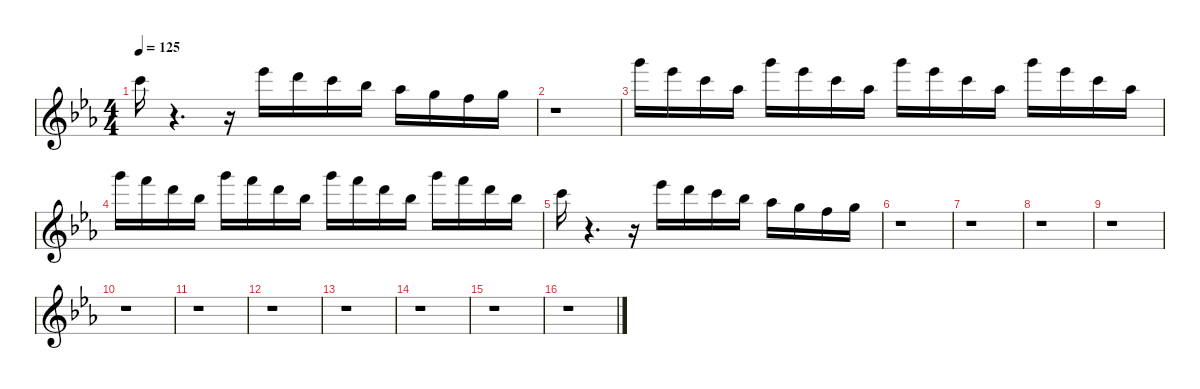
\defaultSystemsLayout 4
\hideDynamics
\bracketExtendMode nobrackets
\singleTrackTrackNamePolicy hidden
\multiTrackTrackNamePolicy hidden
\firstSystemTrackNameMode fullname
\firstSystemTrackNameOrientation horizontal
\otherSystemsTrackNameOrientation horizontal
\track ("Vibrafone" "vib.") {instrument vibraphone}
\staff {score}
\tuning (E4 B3 G3 D3 A2 E2)
\ts (4 4)
\tempo 125
\clef g2
\ks eb
20.1{acc forcenatural}.16{dy f beam Down} r.4{d beam Down} r.16{beam Down} 23.1{acc b}.16{beam Down} 22.1{acc forcenatural}.16{beam Down} 20.1{acc forcenatural}.16{beam Down} 18.1{acc b}.16{beam Down} 16.1{acc b}.16{beam Down} 15.1{acc forcenatural}.16{beam Down} 13.1{acc forcenatural}.16{beam Down} 15.1{acc forcenatural}.16{beam Down} |
r.1{beam Down} |
27.1{acc forcenatural}.16{beam Down} 23.1{acc b}.16{beam Down} 20.1{acc forcenatural}.16{beam Down} 21.2{acc b}.16{beam Down} 27.1{acc forcenatural}.16{beam Down} 23.1{acc b}.16{beam Down} 20.1{acc forcenatural}.16{beam Down} 21.2{acc b}.16{beam Down} 27.1{acc forcenatural}.16{beam Down} 23.1{acc b}.16{beam Down} 20.1{acc forcenatural}.16{beam Down} 21.2{acc b}.16{beam Down} 27.1{acc forcenatural}.16{beam Down} 23.1{acc b}.16{beam Down} 20.1{acc forcenatural}.16{beam Down} 21.2{acc b}.16{beam Down} |
27.1{acc forcenatural}.16{beam Down} 25.1{acc forcenatural}.16{beam Down} 22.1{acc forcenatural}.16{beam Down} 23.2{acc b}.16{beam Down} 27.1{acc forcenatural}.16{beam Down} 25.1{acc forcenatural}.16{beam Down} 22.1{acc forcenatural}.16{beam Down} 23.2{acc b}.16{beam Down} 27.1{acc forcenatural}.16{beam Down} 25.1{acc forcenatural}.16{beam Down} 22.1{acc forcenatural}.16{beam Down} 23.2{acc b}.16{beam Down} 27.1{acc forcenatural}.16{beam Down} 25.1{acc forcenatural}.16{beam Down} 22.1{acc forcenatural}.16{beam Down} 23.2{acc b}.16{beam Down} |
20.1{acc forcenatural}.16{beam Down} r.4{d beam Down} r.16{beam Down} 23.1{acc b}.16{beam Down} 22.1{acc forcenatural}.16{beam Down} 20.1{acc forcenatural}.16{beam Down} 18.1{acc b}.16{beam Down} 16.1{acc b}.16{beam Down} 15.1{acc forcenatural}.16{beam Down} 13.1{acc forcenatural}.16{beam Down} 15.1{acc forcenatural}.16{beam Down} |
r.1{beam Down} |
r.1{beam Down} |
r.1{beam Down} |
r.1{beam Down} |
r.1{beam Down} |
r.1{beam Down} |
r.1{beam Down} |
r.1{beam Down} |
r.1{beam Down} |
r.1{beam Down} |
r.1{beam Down}
